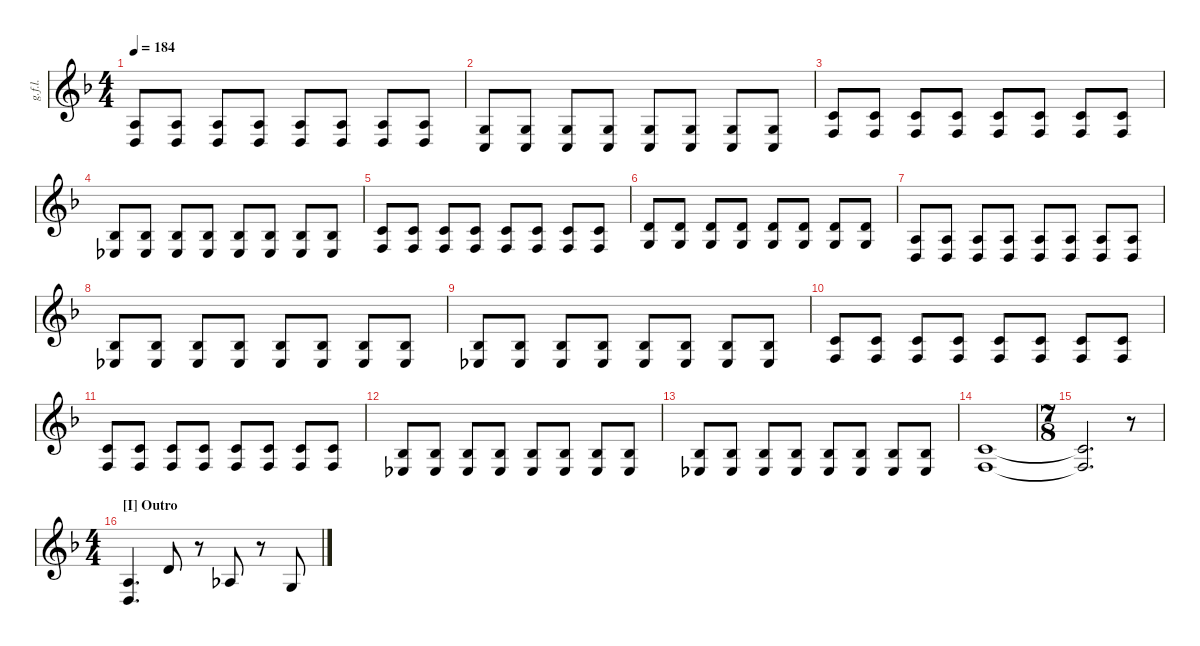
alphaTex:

\defaultSystemsLayout 4
\hideDynamics
\bracketExtendMode nobrackets
\otherSystemsTrackNameOrientation horizontal
\track ("Guitar Folder L" "g.f.l.") {instrument distortionguitar}
\staff {score}
\tuning (D4 A3 F3 C3 G2 C2)
\ts (4 4)
\tempo 184
\clef g2
\ks dminor
(2.6{acc forcenatural} 2.5{acc forcenatural}).8{dy mf beam Up} (2.6{acc forcenatural} 2.5{acc forcenatural}).8{beam Up} (2.6{acc forcenatural} 2.5{acc forcenatural}).8{beam Up} (2.6{acc forcenatural} 2.5{acc forcenatural}).8{beam Up} (2.6{acc forcenatural} 2.5{acc forcenatural}).8{beam Up} (2.6{acc forcenatural} 2.5{acc forcenatural}).8{beam Up} (2.6{acc forcenatural} 2.5{acc forcenatural}).8{beam Up} (2.6{acc forcenatural} 2.5{acc forcenatural}).8{beam Up} |
(0.6{acc forcenatural} 0.5{acc forcenatural}).8{beam Up} (0.6{acc forcenatural} 0.5{acc forcenatural}).8{beam Up} (0.6{acc forcenatural} 0.5{acc forcenatural}).8{beam Up} (0.6{acc forcenatural} 0.5{acc forcenatural}).8{beam Up} (0.6{acc forcenatural} 0.5{acc forcenatural}).8{beam Up} (0.6{acc forcenatural} 0.5{acc forcenatural}).8{beam Up} (0.6{acc forcenatural} 0.5{acc forcenatural}).8{beam Up} (0.6{acc forcenatural} 0.5{acc forcenatural}).8{beam Up} |
(5.6{acc forcenatural} 5.5{acc forcenatural}).8{beam Up} (5.6{acc forcenatural} 5.5{acc forcenatural}).8{beam Up} (5.6{acc forcenatural} 5.5{acc forcenatural}).8{beam Up} (5.6{acc forcenatural} 5.5{acc forcenatural}).8{beam Up} (5.6{acc forcenatural} 5.5{acc forcenatural}).8{beam Up} (5.6{acc forcenatural} 5.5{acc forcenatural}).8{beam Up} (5.6{acc forcenatural} 5.5{acc forcenatural}).8{beam Up} (5.6{acc forcenatural} 5.5{acc forcenatural}).8{beam Up} |
(3.6{acc b} 3.5{acc b}).8{beam Up} (3.6{acc b} 3.5{acc b}).8{beam Up} (3.6{acc b} 3.5{acc b}).8{beam Up} (3.6{acc b} 3.5{acc b}).8{beam Up} (3.6{acc b} 3.5{acc b}).8{beam Up} (3.6{acc b} 3.5{acc b}).8{beam Up} (3.6{acc b} 3.5{acc b}).8{beam Up} (3.6{acc b} 3.5{acc b}).8{beam Up} |
(5.6{acc forcenatural} 5.5{acc forcenatural}).8{beam Up} (5.6{acc forcenatural} 5.5{acc forcenatural}).8{beam Up} (5.6{acc forcenatural} 5.5{acc forcenatural}).8{beam Up} (5.6{acc forcenatural} 5.5{acc forcenatural}).8{beam Up} (5.6{acc forcenatural} 5.5{acc forcenatural}).8{beam Up} (5.6{acc forcenatural} 5.5{acc forcenatural}).8{beam Up} (5.6{acc forcenatural} 5.5{acc forcenatural}).8{beam Up} (5.6{acc forcenatural} 5.5{acc forcenatural}).8{beam Up} |
(7.6{acc forcenatural} 7.5{acc forcenatural}).8{beam Up} (7.6{acc forcenatural} 7.5{acc forcenatural}).8{beam Up} (7.6{acc forcenatural} 7.5{acc forcenatural}).8{beam Up} (7.6{acc forcenatural} 7.5{acc forcenatural}).8{beam Up} (7.6{acc forcenatural} 7.5{acc forcenatural}).8{beam Up} (7.6{acc forcenatural} 7.5{acc forcenatural}).8{beam Up} (7.6{acc forcenatural} 7.5{acc forcenatural}).8{beam Up} (7.6{acc forcenatural} 7.5{acc forcenatural}).8{beam Up} |
(2.6{acc forcenatural} 2.5{acc forcenatural}).8{beam Up} (2.6{acc forcenatural} 2.5{acc forcenatural}).8{beam Up} (2.6{acc forcenatural} 2.5{acc forcenatural}).8{beam Up} (2.6{acc forcenatural} 2.5{acc forcenatural}).8{beam Up} (2.6{acc forcenatural} 2.5{acc forcenatural}).8{beam Up} (2.6{acc forcenatural} 2.5{acc forcenatural}).8{beam Up} (2.6{acc forcenatural} 2.5{acc forcenatural}).8{beam Up} (2.6{acc forcenatural} 2.5{acc forcenatural}).8{beam Up} |
(3.6{acc b} 3.5{acc b}).8{beam Up} (3.6{acc b} 3.5{acc b}).8{beam Up} (3.6{acc b} 3.5{acc b}).8{beam Up} (3.6{acc b} 3.5{acc b}).8{beam Up} (3.6{acc b} 3.5{acc b}).8{beam Up} (3.6{acc b} 3.5{acc b}).8{beam Up} (3.6{acc b} 3.5{acc b}).8{beam Up} (3.6{acc b} 3.5{acc b}).8{beam Up} |
(3.6{acc b} 3.5{acc b}).8{beam Up} (3.6{acc b} 3.5{acc b}).8{beam Up} (3.6{acc b} 3.5{acc b}).8{beam Up} (3.6{acc b} 3.5{acc b}).8{beam Up} (3.6{acc b} 3.5{acc b}).8{beam Up} (3.6{acc b} 3.5{acc b}).8{beam Up} (3.6{acc b} 3.5{acc b}).8{beam Up} (3.6{acc b} 3.5{acc b}).8{beam Up} |
(5.6{acc forcenatural} 5.5{acc forcenatural}).8{beam Up} (5.6{acc forcenatural} 5.5{acc forcenatural}).8{beam Up} (5.6{acc forcenatural} 5.5{acc forcenatural}).8{beam Up} (5.6{acc forcenatural} 5.5{acc forcenatural}).8{beam Up} (5.6{acc forcenatural} 5.5{acc forcenatural}).8{beam Up} (5.6{acc forcenatural} 5.5{acc forcenatural}).8{beam Up} (5.6{acc forcenatural} 5.5{acc forcenatural}).8{beam Up} (5.6{acc forcenatural} 5.5{acc forcenatural}).8{beam Up} |
(5.6{acc forcenatural} 5.5{acc forcenatural}).8{beam Up} (5.6{acc forcenatural} 5.5{acc forcenatural}).8{beam Up} (5.6{acc forcenatural} 5.5{acc forcenatural}).8{beam Up} (5.6{acc forcenatural} 5.5{acc forcenatural}).8{beam Up} (5.6{acc forcenatural} 5.5{acc forcenatural}).8{beam Up} (5.6{acc forcenatural} 5.5{acc forcenatural}).8{beam Up} (5.6{acc forcenatural} 5.5{acc forcenatural}).8{beam Up} (5.6{acc forcenatural} 5.5{acc forcenatural}).8{beam Up} |
(3.6{acc b} 3.5{acc b}).8{beam Up} (3.6{acc b} 3.5{acc b}).8{beam Up} (3.6{acc b} 3.5{acc b}).8{beam Up} (3.6{acc b} 3.5{acc b}).8{beam Up} (3.6{acc b} 3.5{acc b}).8{beam Up} (3.6{acc b} 3.5{acc b}).8{beam Up} (3.6{acc b} 3.5{acc b}).8{beam Up} (3.6{acc b} 3.5{acc b}).8{beam Up} |
(3.6{acc b} 3.5{acc b}).8{beam Up} (3.6{acc b} 3.5{acc b}).8{beam Up} (3.6{acc b} 3.5{acc b}).8{beam Up} (3.6{acc b} 3.5{acc b}).8{beam Up} (3.6{acc b} 3.5{acc b}).8{beam Up} (3.6{acc b} 3.5{acc b}).8{beam Up} (3.6{acc b} 3.5{acc b}).8{beam Up} (3.6{acc b} 3.5{acc b}).8{beam Up} |
(5.6{acc forcenatural} 5.5{acc forcenatural}).1{beam Up} |
\ts (7 8)
\beaming (8 3 2 2)
(5.6{t acc forcenatural} 5.5{t acc forcenatural}).2{d beam Up} r.8{beam Up} |
\ts (4 4)
\beaming (8 2 2 2 2)
\section ("I" "Outro")
(2.6{acc forcenatural} 2.5{acc forcenatural}).4{d dy ff beam Up} 2.4{acc forcenatural}.8{beam Up} r.8{beam Up} 1.5{acc b}.8{beam Up} r.8{beam Up} 0.5{acc forcenatural}.8{beam Up}
